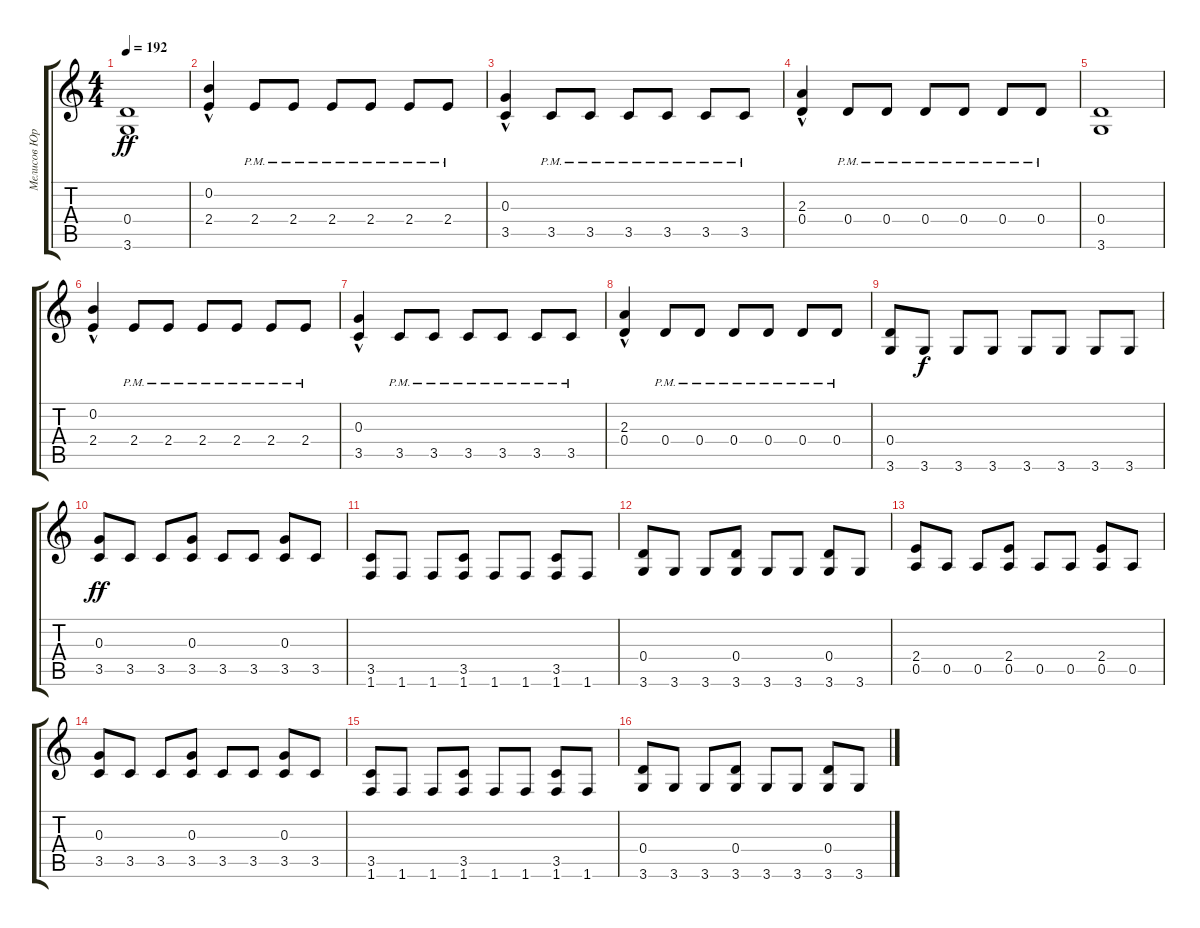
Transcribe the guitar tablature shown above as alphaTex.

\track ("Мелисов Юрий" "Мелисов Юр") {instrument distortionguitar}
\staff {score tabs}
\tuning (E4 B3 G3 D3 A2 E2) {hide}
\ts (4 4)
\tempo 192
\clef g2
\ks c
(0.4 3.6).1{dy ff} |
(0.2{hac} 2.4).4 2.4{pm}.8 2.4{pm}.8 2.4{pm}.8 2.4{pm}.8 2.4{pm}.8 2.4{pm}.8 |
(0.3{hac} 3.5).4 3.5{pm}.8 3.5{pm}.8 3.5{pm}.8 3.5{pm}.8 3.5{pm}.8 3.5{pm}.8 |
(2.3{hac} 0.4).4 0.4{pm}.8 0.4{pm}.8 0.4{pm}.8 0.4{pm}.8 0.4{pm}.8 0.4{pm}.8 |
(0.4 3.6).1 |
(0.2{hac} 2.4).4 2.4{pm}.8 2.4{pm}.8 2.4{pm}.8 2.4{pm}.8 2.4{pm}.8 2.4{pm}.8 |
(0.3{hac} 3.5).4 3.5{pm}.8 3.5{pm}.8 3.5{pm}.8 3.5{pm}.8 3.5{pm}.8 3.5{pm}.8 |
(2.3{hac} 0.4).4 0.4{pm}.8 0.4{pm}.8 0.4{pm}.8 0.4{pm}.8 0.4{pm}.8 0.4{pm}.8 |
(0.4 3.6).8 3.6.8{dy f} 3.6.8 3.6.8 3.6.8 3.6.8 3.6.8 3.6.8 |
(0.3 3.5).8{dy ff} 3.5.8 3.5.8 (0.3 3.5).8 3.5.8 3.5.8 (0.3 3.5).8 3.5.8 |
(3.5 1.6).8 1.6.8 1.6.8 (3.5 1.6).8 1.6.8 1.6.8 (3.5 1.6).8 1.6.8 |
(0.4 3.6).8 3.6.8 3.6.8 (0.4 3.6).8 3.6.8 3.6.8 (0.4 3.6).8 3.6.8 |
(2.4 0.5).8 0.5.8 0.5.8 (2.4 0.5).8 0.5.8 0.5.8 (2.4 0.5).8 0.5.8 |
(0.3 3.5).8 3.5.8 3.5.8 (0.3 3.5).8 3.5.8 3.5.8 (0.3 3.5).8 3.5.8 |
(3.5 1.6).8 1.6.8 1.6.8 (3.5 1.6).8 1.6.8 1.6.8 (3.5 1.6).8 1.6.8 |
(0.4 3.6).8 3.6.8 3.6.8 (0.4 3.6).8 3.6.8 3.6.8 (0.4 3.6).8 3.6.8
